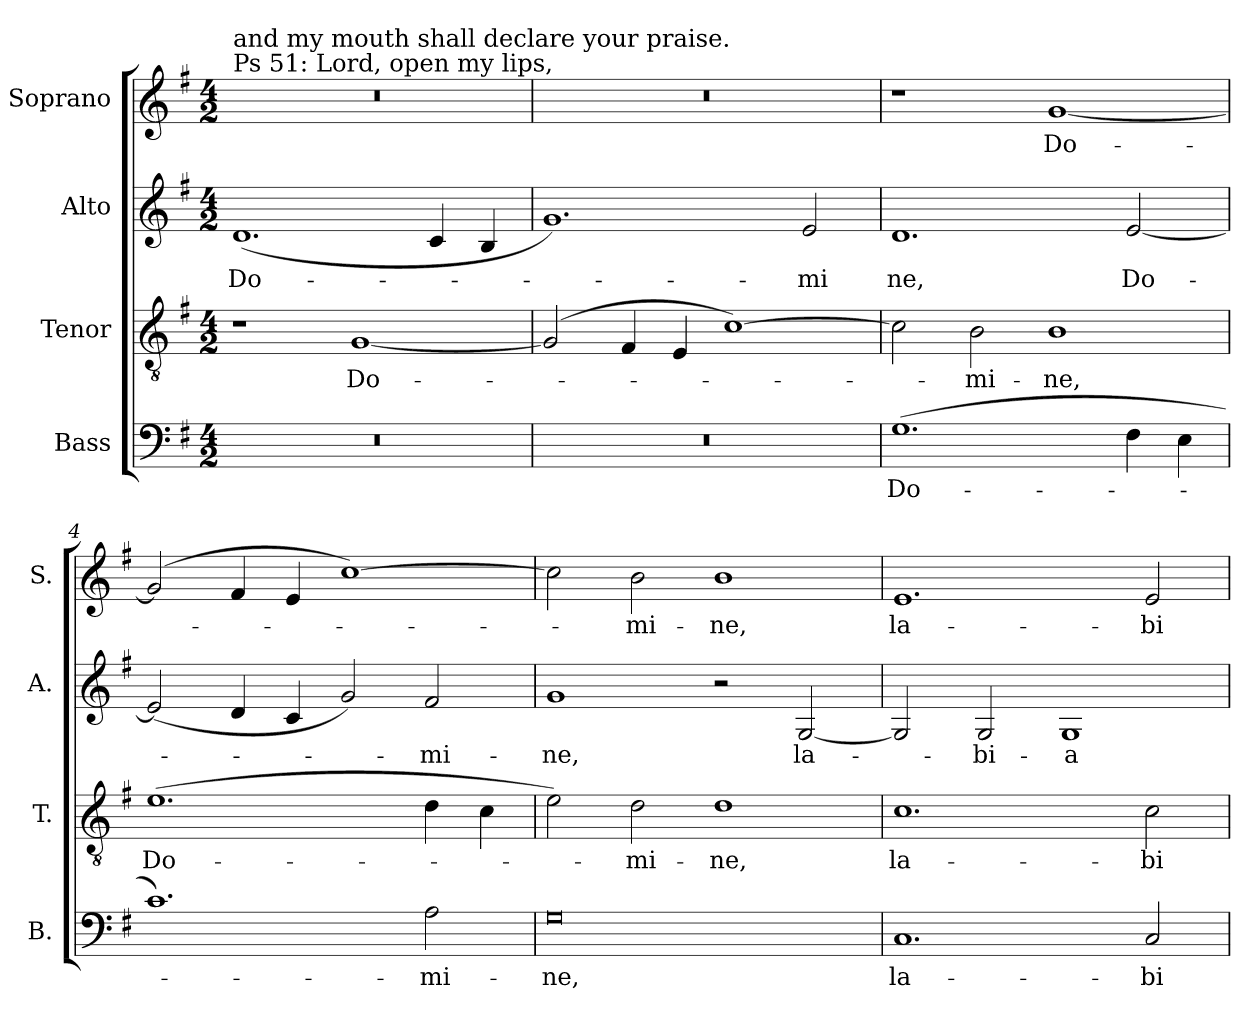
**kern	**text	**kern	**text	**kern	**text	**kern	**text
*part4	*part4	*part3	*part3	*part2	*part2	*part1	*part1
*staff4	*staff4	*staff3	*staff3	*staff2	*staff2	*staff1	*staff1
*I"Bass	*	*I"Tenor	*	*I"Alto	*	*I"Soprano	*
*I'B.	*	*I'T.	*	*I'A.	*	*I'S.	*
!!LO:PB:g=z
*clefF4	*	*clefGv2	*	*clefG2	*	*clefG2	*
*	*	*ITrd7c12	*	*	*	*	*
*k[f#]	*	*k[f#]	*	*k[f#]	*	*k[f#]	*
*G:	*	*G:	*	*G:	*	*G:	*
*M4/2	*	*M4/2	*	*M4/2	*	*M4/2	*
*MM224	*	*MM224	*	*MM224	*	*MM224	*
=1	=1	=1	=1	=1	=1	=1	=1
!LO:N:vis=1	!	!	!	!	!	!	!
!	!	!	!	!	!	!LO:TX:a:t=Ps 51&colon;  Lord, open my lips,	!
!	!	!	!	!	!	!LO:TX:t=and my mouth shall declare your praise.	!
!	!	!	!	!	!LO:LY:b:color=#000000	!LO:N:vis=1	!
0r	.	1r	.	(1.di	Do-	0r	.
!	!	!	!LO:LY:b:color=#000000	!	!	!	!
.	.	[1GGi	Do-	.	.	.	.
.	.	.	.	4ci/	.	.	.
.	.	.	.	4Bi/	.	.	.
=2	=2	=2	=2	=2	=2	=2	=2
!LO:N:vis=1	!	!	!	!	!	!LO:N:vis=1	!
0r	.	(2GGi/]	.	1.gi)	.	0r	.
.	.	4FF#i/	.	.	.	.	.
.	.	4EEi/	.	.	.	.	.
.	.	[1Ci)	.	.	.	.	.
!	!	!	!	!	!LO:LY:b:color=#000000	!	!
.	.	.	.	2ei/	-mi	.	.
=3	=3	=3	=3	=3	=3	=3	=3
!	!LO:LY:b:color=#000000	!	!	!	!	!	!
!	!	!	!	!	!LO:LY:b:color=#000000	!	!
(1.Gi	Do-	2Ci\]	.	1.di	ne,	1r	.
!	!	!	!LO:LY:b:color=#000000	!	!	!	!
.	.	2BBi\	-mi-	.	.	.	.
!	!	!	!LO:LY:b:color=#000000	!	!	!	!
!	!	!	!	!	!	!	!LO:LY:b:color=#000000
.	.	1BBi	-ne,	.	.	[1gi	Do-
!	!	!	!	!	!LO:LY:b:color=#000000	!	!
4F#i\	.	.	.	[2ei/	Do-	.	.
4Ei\	.	.	.	.	.	.	.
=4	=4	=4	=4	=4	=4	=4	=4
!	!	!	!LO:LY:b:color=#000000	!	!	!	!
1.ci)	.	(1.Ei	Do-	(2ei/]	.	(2gi/]	.
.	.	.	.	4di/	.	4f#i/	.
.	.	.	.	4ci/	.	4ei/	.
.	.	.	.	2gi/)	.	[1cci)	.
!	!LO:LY:b:color=#000000	!	!	!	!	!	!
!	!	!	!	!	!LO:LY:b:color=#000000	!	!
2Ai\	-mi-	4Di\	.	2f#i/	-mi-	.	.
.	.	4Ci\	.	.	.	.	.
=5	=5	=5	=5	=5	=5	=5	=5
!	!LO:LY:b:color=#000000	!	!	!	!	!	!
!	!	!	!	!	!LO:LY:b:color=#000000	!	!
0Gi	-ne,	2Ei\)	.	1gi	-ne,	2cci\]	.
!	!	!	!LO:LY:b:color=#000000	!	!	!	!
!	!	!	!	!	!	!	!LO:LY:b:color=#000000
.	.	2Di\	-mi-	.	.	2bi\	-mi-
!	!	!	!LO:LY:b:color=#000000	!	!	!	!
!	!	!	!	!	!	!	!LO:LY:b:color=#000000
.	.	1Di	-ne,	2r	.	1bi	-ne,
!	!	!	!	!	!LO:LY:b:color=#000000	!	!
.	.	.	.	[2Gi/	la-	.	.
=6	=6	=6	=6	=6	=6	=6	=6
!	!LO:LY:b:color=#000000	!	!	!	!	!	!
!	!	!	!LO:LY:b:color=#000000	!	!	!	!
!	!	!	!	!	!	!	!LO:LY:b:color=#000000
1.Ci	la-	1.Ci	la-	2Gi/]	.	1.ei	la-
!	!	!	!	!	!LO:LY:b:color=#000000	!	!
.	.	.	.	2Gi/	-bi-	.	.
!	!	!	!	!	!LO:LY:b:color=#000000	!	!
.	.	.	.	1Gi	-a	.	.
!	!LO:LY:b:color=#000000	!	!	!	!	!	!
!	!	!	!LO:LY:b:color=#000000	!	!	!	!
!	!	!	!	!	!	!	!LO:LY:b:color=#000000
2Ci/	-bi-	2Ci\	-bi-	.	.	2ei/	-bi-
=	=	=	=	=	=	=	=
*-	*-	*-	*-	*-	*-	*-	*-
